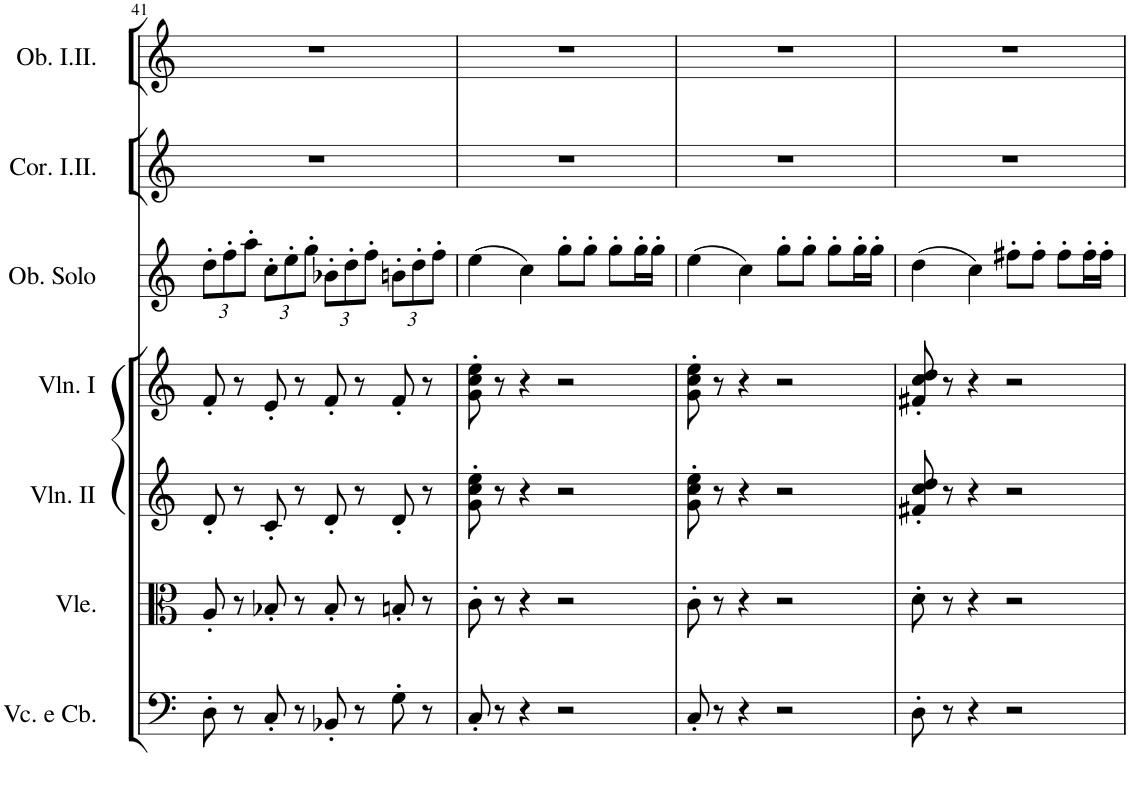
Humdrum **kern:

**kern	**kern	**kern	**kern	**kern	**kern	**kern
*part7	*part6	*part5	*part4	*part3	*part2	*part1
*staff7	*staff6	*staff5	*staff4	*staff3	*staff2	*staff1
*I"Violoncelli e Bassi *	*I"Viole	*I"Violini II	*I"Violini I	*I"Oboe Solo	*I"Corni in C I.II.	*I"Oboi I.II.
*	*I'Vle.	*I'Vln. II	*I'Vln. I	*I'Ob. Solo	*I'Cor. I.II.	*I'Ob. I.II.
!!LO:PB:g=z
*clefF4	*clefC3	*clefG2	*clefG2	*clefG2	*clefG2	*clefG2
*	*	*	*	*	*Trd7c12	*
*k[]	*k[]	*k[]	*k[]	*k[]	*k[]	*k[]
*M4/4	*M4/4	*M4/4	*M4/4	*M4/4	*M4/4	*M4/4
*met(c)	*met(c)	*met(c)	*met(c)	*met(c)	*met(c)	*met(c)
*	*	*	*	*Xbrackettup	*	*
=41	=41	=41	=41	=41	=41	=41
8D'\	8A'/	8d'/	8f'/	12dd'\L	1r	1r
.	.	.	.	12ff'\	.	.
8r	8r	8r	8r	.	.	.
.	.	.	.	12aa'\J	.	.
8C'/	8B-X'/	8c'/	8e'/	12cc'\L	.	.
.	.	.	.	12ee'\	.	.
8r	8r	8r	8r	.	.	.
.	.	.	.	12gg'\J	.	.
8BB-X'/	8B-'/	8d'/	8f'/	12b-X'\L	.	.
.	.	.	.	12dd'\	.	.
8r	8r	8r	8r	.	.	.
.	.	.	.	12ff'\J	.	.
8G'\	8Bn'/	8d'/	8f'/	12bn'\L	.	.
.	.	.	.	12dd'\	.	.
8r	8r	8r	8r	.	.	.
.	.	.	.	12ff'\J	.	.
=42	=42	=42	=42	=42	=42	=42
8C'/	8c'\	8g\' 8cc\' 8ee\'	8g\' 8cc\' 8ee\'	(4ee\	1r	1r
8r	8r	8r	8r	.	.	.
4r	4r	4r	4r	4cc\)	.	.
2r	2r	2r	2r	8gg'\L	.	.
.	.	.	.	8gg'\J	.	.
.	.	.	.	8gg'\L	.	.
.	.	.	.	16gg'\L	.	.
.	.	.	.	16gg'\JJ	.	.
=43	=43	=43	=43	=43	=43	=43
8C'/	8c'\	8g\' 8cc\' 8ee\'	8g\' 8cc\' 8ee\'	(4ee\	1r	1r
8r	8r	8r	8r	.	.	.
4r	4r	4r	4r	4cc\)	.	.
2r	2r	2r	2r	8gg'\L	.	.
.	.	.	.	8gg'\J	.	.
.	.	.	.	8gg'\L	.	.
.	.	.	.	16gg'\L	.	.
.	.	.	.	16gg'\JJ	.	.
=44	=44	=44	=44	=44	=44	=44
8D'\	8d'\	8f#X/' 8cc/' 8dd/'	8f#X/' 8cc/' 8dd/'	(4dd\	1r	1r
8r	8r	8r	8r	.	.	.
4r	4r	4r	4r	4cc\)	.	.
2r	2r	2r	2r	8ff#X'\L	.	.
.	.	.	.	8ff#'\J	.	.
.	.	.	.	8ff#'\L	.	.
.	.	.	.	16ff#'\L	.	.
.	.	.	.	16ff#'\JJ	.	.
=	=	=	=	=	=	=
*-	*-	*-	*-	*-	*-	*-
